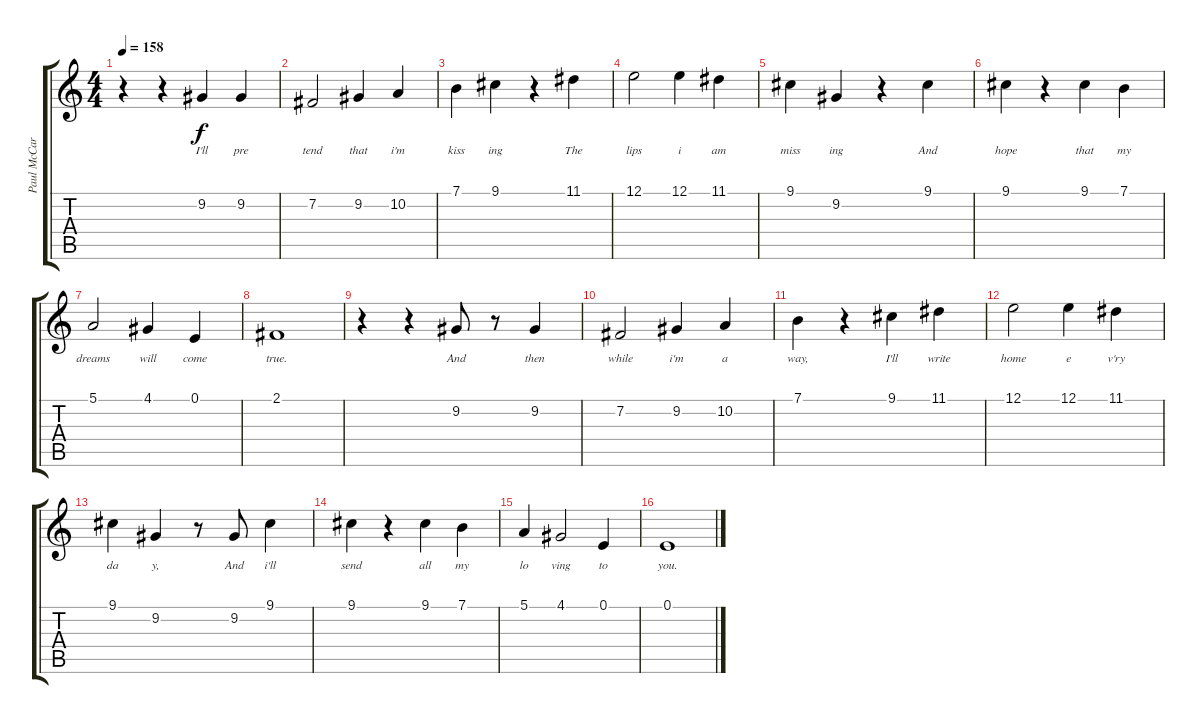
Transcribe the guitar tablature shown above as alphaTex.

\track ("Paul McCartney (voz)" "Paul McCar") {instrument recorder}
\staff {score tabs}
\tuning (E4 B3 G3 D3 A2 E2) {hide}
\ts (4 4)
\tempo 158
\clef g2
\ks c
r.4{dy f} r.4 9.2.4{lyrics (0 "I'll") lyrics (1 "") lyrics (2 "") lyrics (3 "") lyrics (4 "")} 9.2.4{lyrics (0 "pre") lyrics (1 "") lyrics (2 "") lyrics (3 "") lyrics (4 "")} |
7.2.2{lyrics (0 "tend") lyrics (1 "") lyrics (2 "") lyrics (3 "") lyrics (4 "")} 9.2.4{lyrics (0 "that") lyrics (1 "") lyrics (2 "") lyrics (3 "") lyrics (4 "")} 10.2.4{lyrics (0 "i'm") lyrics (1 "") lyrics (2 "") lyrics (3 "") lyrics (4 "")} |
7.1.4{lyrics (0 "kiss") lyrics (1 "") lyrics (2 "") lyrics (3 "") lyrics (4 "")} 9.1.4{lyrics (0 "ing") lyrics (1 "") lyrics (2 "") lyrics (3 "") lyrics (4 "")} r.4 11.1.4{lyrics (0 "The") lyrics (1 "") lyrics (2 "") lyrics (3 "") lyrics (4 "")} |
12.1.2{lyrics (0 "lips") lyrics (1 "") lyrics (2 "") lyrics (3 "") lyrics (4 "")} 12.1.4{lyrics (0 "i") lyrics (1 "") lyrics (2 "") lyrics (3 "") lyrics (4 "")} 11.1.4{lyrics (0 "am") lyrics (1 "") lyrics (2 "") lyrics (3 "") lyrics (4 "")} |
9.1.4{lyrics (0 "miss") lyrics (1 "") lyrics (2 "") lyrics (3 "") lyrics (4 "")} 9.2.4{lyrics (0 "ing") lyrics (1 "") lyrics (2 "") lyrics (3 "") lyrics (4 "")} r.4 9.1.4{lyrics (0 "And") lyrics (1 "") lyrics (2 "") lyrics (3 "") lyrics (4 "")} |
9.1.4{lyrics (0 "hope") lyrics (1 "") lyrics (2 "") lyrics (3 "") lyrics (4 "")} r.4 9.1.4{lyrics (0 "that") lyrics (1 "") lyrics (2 "") lyrics (3 "") lyrics (4 "")} 7.1.4{lyrics (0 "my") lyrics (1 "") lyrics (2 "") lyrics (3 "") lyrics (4 "")} |
5.1.2{lyrics (0 "dreams") lyrics (1 "") lyrics (2 "") lyrics (3 "") lyrics (4 "")} 4.1.4{lyrics (0 "will") lyrics (1 "") lyrics (2 "") lyrics (3 "") lyrics (4 "")} 0.1.4{lyrics (0 "come") lyrics (1 "") lyrics (2 "") lyrics (3 "") lyrics (4 "")} |
2.1.1{lyrics (0 "true.") lyrics (1 "") lyrics (2 "") lyrics (3 "") lyrics (4 "")} |
r.4 r.4 9.2.8{lyrics (0 "And") lyrics (1 "") lyrics (2 "") lyrics (3 "") lyrics (4 "")} r.8 9.2.4{lyrics (0 "then") lyrics (1 "") lyrics (2 "") lyrics (3 "") lyrics (4 "")} |
7.2.2{lyrics (0 "while") lyrics (1 "") lyrics (2 "") lyrics (3 "") lyrics (4 "")} 9.2.4{lyrics (0 "i'm") lyrics (1 "") lyrics (2 "") lyrics (3 "") lyrics (4 "")} 10.2.4{lyrics (0 "a") lyrics (1 "") lyrics (2 "") lyrics (3 "") lyrics (4 "")} |
7.1.4{lyrics (0 "way,") lyrics (1 "") lyrics (2 "") lyrics (3 "") lyrics (4 "")} r.4 9.1.4{lyrics (0 "I'll") lyrics (1 "") lyrics (2 "") lyrics (3 "") lyrics (4 "")} 11.1.4{lyrics (0 "write") lyrics (1 "") lyrics (2 "") lyrics (3 "") lyrics (4 "")} |
12.1.2{lyrics (0 "home") lyrics (1 "") lyrics (2 "") lyrics (3 "") lyrics (4 "")} 12.1.4{lyrics (0 "e") lyrics (1 "") lyrics (2 "") lyrics (3 "") lyrics (4 "")} 11.1.4{lyrics (0 "v'ry") lyrics (1 "") lyrics (2 "") lyrics (3 "") lyrics (4 "")} |
9.1.4{lyrics (0 "da") lyrics (1 "") lyrics (2 "") lyrics (3 "") lyrics (4 "")} 9.2.4{lyrics (0 "y,") lyrics (1 "") lyrics (2 "") lyrics (3 "") lyrics (4 "")} r.8 9.2.8{lyrics (0 "And") lyrics (1 "") lyrics (2 "") lyrics (3 "") lyrics (4 "")} 9.1.4{lyrics (0 "i'll") lyrics (1 "") lyrics (2 "") lyrics (3 "") lyrics (4 "")} |
9.1.4{lyrics (0 "send") lyrics (1 "") lyrics (2 "") lyrics (3 "") lyrics (4 "")} r.4 9.1.4{lyrics (0 "all") lyrics (1 "") lyrics (2 "") lyrics (3 "") lyrics (4 "")} 7.1.4{lyrics (0 "my") lyrics (1 "") lyrics (2 "") lyrics (3 "") lyrics (4 "")} |
5.1.4{lyrics (0 "lo") lyrics (1 "") lyrics (2 "") lyrics (3 "") lyrics (4 "")} 4.1.2{lyrics (0 "ving") lyrics (1 "") lyrics (2 "") lyrics (3 "") lyrics (4 "")} 0.1.4{lyrics (0 "to") lyrics (1 "") lyrics (2 "") lyrics (3 "") lyrics (4 "")} |
0.1.1{lyrics (0 "you.") lyrics (1 "") lyrics (2 "") lyrics (3 "") lyrics (4 "")}
